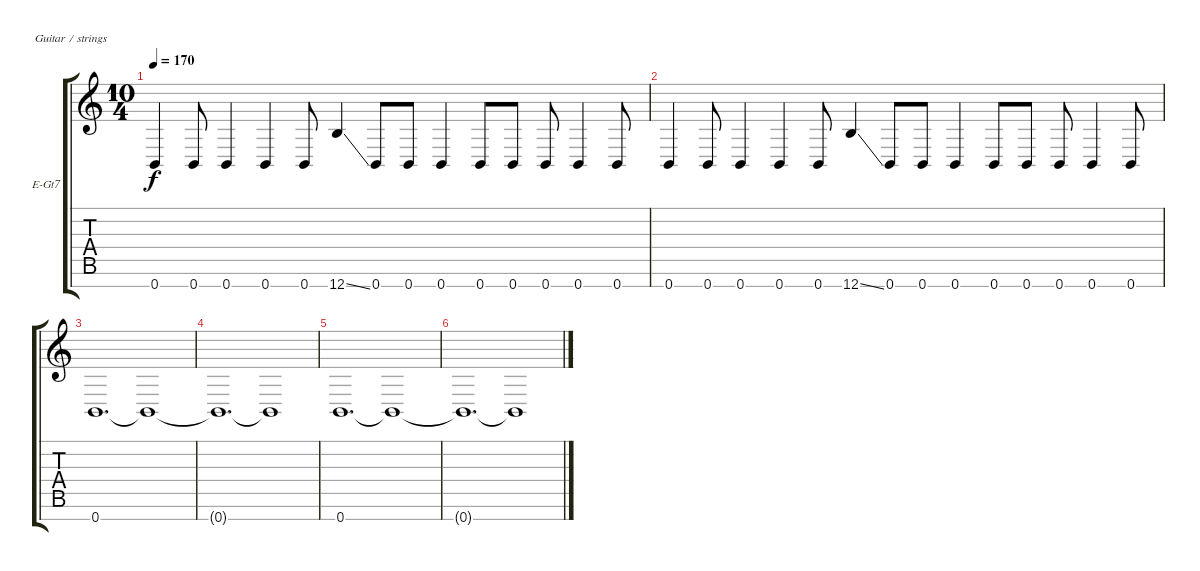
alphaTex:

\bracketExtendMode groupsimilarinstruments
\firstSystemTrackNameOrientation horizontal
\otherSystemsTrackNameOrientation horizontal
\track ("Guitar 2" "E-Gt7") {multiBarRest instrument distortionguitar}
\staff {score tabs}
\tuning (E4 B3 G3 D3 A2 E2 B1)
\ts (10 4)
\tempo 170
\clef g2
\ks c
0.7.4{dy f} 0.7.8 0.7.4 0.7.4 0.7.8 12.7{ss}.4 0.7.8 0.7.8 0.7.4 0.7.8 0.7.8 0.7.8 0.7.4 0.7.8 |
0.7.4 0.7.8 0.7.4 0.7.4 0.7.8 12.7{ss}.4 0.7.8 0.7.8 0.7.4 0.7.8 0.7.8 0.7.8 0.7.4 0.7.8 |
0.7.1{d} 0.7{t}.1 |
0.7{t}.1{d} 0.7{t}.1 |
0.7.1{d} 0.7{t}.1 |
0.7{t}.1{d} 0.7{t}.1
